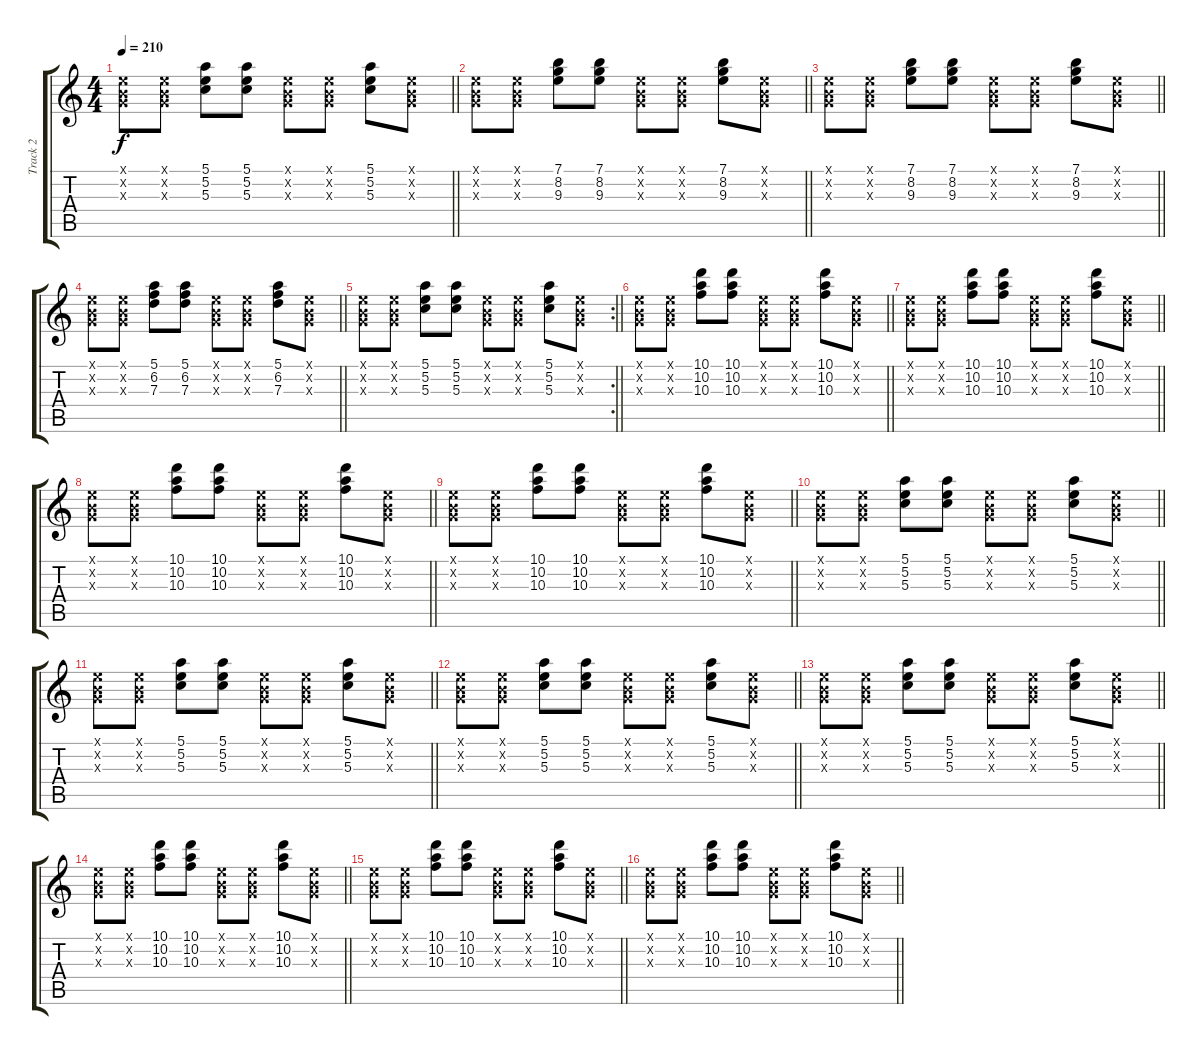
\track ("Track 2" "Track 2") {instrument acousticguitarsteel}
\staff {score tabs}
\tuning (E4 B3 G3 D3 A2 E2) {hide}
\ts (4 4)
\tempo 210
\clef g2
\barLineRight lightlight
\ks c
(0.1{x} 0.2{x} 0.3{x}).8{dy f} (0.1{x} 0.2{x} 0.3{x}).8 (5.1 5.2 5.3).8 (5.1 5.2 5.3).8 (0.1{x} 0.2{x} 0.3{x}).8 (0.1{x} 0.2{x} 0.3{x}).8 (5.1 5.2 5.3).8 (0.1{x} 0.2{x} 0.3{x}).8 |
\barLineRight lightlight
(0.1{x} 0.2{x} 0.3{x}).8 (0.1{x} 0.2{x} 0.3{x}).8 (7.1 8.2 9.3).8 (7.1 8.2 9.3).8 (0.1{x} 0.2{x} 0.3{x}).8 (0.1{x} 0.2{x} 0.3{x}).8 (7.1 8.2 9.3).8 (0.1{x} 0.2{x} 0.3{x}).8 |
\barLineRight lightlight
(0.1{x} 0.2{x} 0.3{x}).8 (0.1{x} 0.2{x} 0.3{x}).8 (7.1 8.2 9.3).8 (7.1 8.2 9.3).8 (0.1{x} 0.2{x} 0.3{x}).8 (0.1{x} 0.2{x} 0.3{x}).8 (7.1 8.2 9.3).8 (0.1{x} 0.2{x} 0.3{x}).8 |
\barLineRight lightlight
(0.1{x} 0.2{x} 0.3{x}).8 (0.1{x} 0.2{x} 0.3{x}).8 (5.1 6.2 7.3).8 (5.1 6.2 7.3).8 (0.1{x} 0.2{x} 0.3{x}).8 (0.1{x} 0.2{x} 0.3{x}).8 (5.1 6.2 7.3).8 (0.1{x} 0.2{x} 0.3{x}).8 |
\rc 2
\barLineRight lightlight
(0.1{x} 0.2{x} 0.3{x}).8 (0.1{x} 0.2{x} 0.3{x}).8 (5.1 5.2 5.3).8 (5.1 5.2 5.3).8 (0.1{x} 0.2{x} 0.3{x}).8 (0.1{x} 0.2{x} 0.3{x}).8 (5.1 5.2 5.3).8 (0.1{x} 0.2{x} 0.3{x}).8 |
\barLineRight lightlight
(0.1{x} 0.2{x} 0.3{x}).8 (0.1{x} 0.2{x} 0.3{x}).8 (10.1 10.2 10.3).8 (10.1 10.2 10.3).8 (0.1{x} 0.2{x} 0.3{x}).8 (0.1{x} 0.2{x} 0.3{x}).8 (10.1 10.2 10.3).8 (0.1{x} 0.2{x} 0.3{x}).8 |
\barLineRight lightlight
(0.1{x} 0.2{x} 0.3{x}).8 (0.1{x} 0.2{x} 0.3{x}).8 (10.1 10.2 10.3).8 (10.1 10.2 10.3).8 (0.1{x} 0.2{x} 0.3{x}).8 (0.1{x} 0.2{x} 0.3{x}).8 (10.1 10.2 10.3).8 (0.1{x} 0.2{x} 0.3{x}).8 |
\barLineRight lightlight
(0.1{x} 0.2{x} 0.3{x}).8 (0.1{x} 0.2{x} 0.3{x}).8 (10.1 10.2 10.3).8 (10.1 10.2 10.3).8 (0.1{x} 0.2{x} 0.3{x}).8 (0.1{x} 0.2{x} 0.3{x}).8 (10.1 10.2 10.3).8 (0.1{x} 0.2{x} 0.3{x}).8 |
\barLineRight lightlight
(0.1{x} 0.2{x} 0.3{x}).8 (0.1{x} 0.2{x} 0.3{x}).8 (10.1 10.2 10.3).8 (10.1 10.2 10.3).8 (0.1{x} 0.2{x} 0.3{x}).8 (0.1{x} 0.2{x} 0.3{x}).8 (10.1 10.2 10.3).8 (0.1{x} 0.2{x} 0.3{x}).8 |
\barLineRight lightlight
(0.1{x} 0.2{x} 0.3{x}).8 (0.1{x} 0.2{x} 0.3{x}).8 (5.1 5.2 5.3).8 (5.1 5.2 5.3).8 (0.1{x} 0.2{x} 0.3{x}).8 (0.1{x} 0.2{x} 0.3{x}).8 (5.1 5.2 5.3).8 (0.1{x} 0.2{x} 0.3{x}).8 |
\barLineRight lightlight
(0.1{x} 0.2{x} 0.3{x}).8 (0.1{x} 0.2{x} 0.3{x}).8 (5.1 5.2 5.3).8 (5.1 5.2 5.3).8 (0.1{x} 0.2{x} 0.3{x}).8 (0.1{x} 0.2{x} 0.3{x}).8 (5.1 5.2 5.3).8 (0.1{x} 0.2{x} 0.3{x}).8 |
\barLineRight lightlight
(0.1{x} 0.2{x} 0.3{x}).8 (0.1{x} 0.2{x} 0.3{x}).8 (5.1 5.2 5.3).8 (5.1 5.2 5.3).8 (0.1{x} 0.2{x} 0.3{x}).8 (0.1{x} 0.2{x} 0.3{x}).8 (5.1 5.2 5.3).8 (0.1{x} 0.2{x} 0.3{x}).8 |
\barLineRight lightlight
(0.1{x} 0.2{x} 0.3{x}).8 (0.1{x} 0.2{x} 0.3{x}).8 (5.1 5.2 5.3).8 (5.1 5.2 5.3).8 (0.1{x} 0.2{x} 0.3{x}).8 (0.1{x} 0.2{x} 0.3{x}).8 (5.1 5.2 5.3).8 (0.1{x} 0.2{x} 0.3{x}).8 |
\barLineRight lightlight
(0.1{x} 0.2{x} 0.3{x}).8 (0.1{x} 0.2{x} 0.3{x}).8 (10.1 10.2 10.3).8 (10.1 10.2 10.3).8 (0.1{x} 0.2{x} 0.3{x}).8 (0.1{x} 0.2{x} 0.3{x}).8 (10.1 10.2 10.3).8 (0.1{x} 0.2{x} 0.3{x}).8 |
\barLineRight lightlight
(0.1{x} 0.2{x} 0.3{x}).8 (0.1{x} 0.2{x} 0.3{x}).8 (10.1 10.2 10.3).8 (10.1 10.2 10.3).8 (0.1{x} 0.2{x} 0.3{x}).8 (0.1{x} 0.2{x} 0.3{x}).8 (10.1 10.2 10.3).8 (0.1{x} 0.2{x} 0.3{x}).8 |
\barLineRight lightlight
(0.1{x} 0.2{x} 0.3{x}).8 (0.1{x} 0.2{x} 0.3{x}).8 (10.1 10.2 10.3).8 (10.1 10.2 10.3).8 (0.1{x} 0.2{x} 0.3{x}).8 (0.1{x} 0.2{x} 0.3{x}).8 (10.1 10.2 10.3).8 (0.1{x} 0.2{x} 0.3{x}).8
